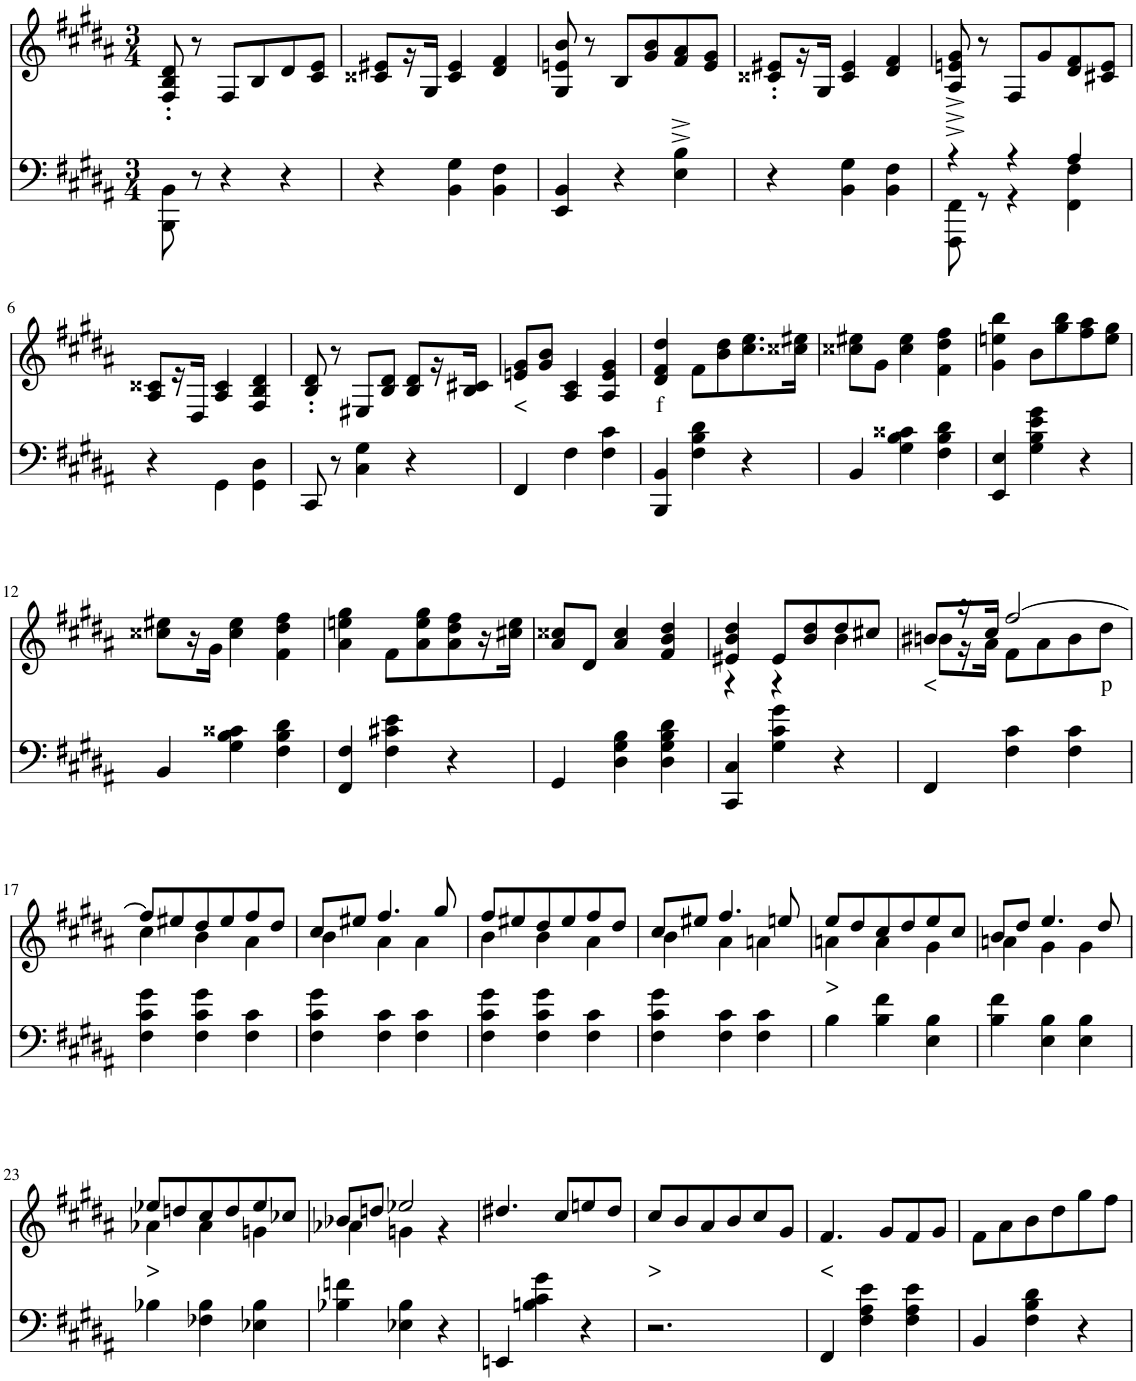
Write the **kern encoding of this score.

**kern	**kern	**text
*part2	*part1	*part1
*staff2	*staff1	*staff1
*I"Piano	*I"Piano	*
*I'Pno	*I'Pno	*
*clefF4	*clefG2	*
*k[f#c#g#d#a#]	*k[f#c#g#d#a#]	*
*B:	*B:	*
*M3/4	*M3/4	*
=1	=1	=1
8BBB\ 8BB\	8F#/' 8B/' 8d#/'	.
8r	8r	.
4r	8F#/L	.
.	8B/	.
4r	8d#/	.
.	8c#/ 8e/J	.
=2	=2	=2
4r	8c##X/ 8e#X/L	.
.	16r	.
.	16G#/JJ	.
4BB\ 4G#\	4c##/ 4e#/	.
4BB\ 4F#\	4d#/ 4f#/	.
=3	=3	=3
4EE/ 4BB/	8G#/ 8en/ 8b/	.
.	8r	.
4r	8B/L	.
.	8g#/ 8b/	.
4E\^ 4B\^	8f#/ 8a#/	.
.	8e/ 8g#/J	.
=4	=4	=4
4r	8c##X/' 8e#X/'L	.
.	16r	.
.	16G#/JJ	.
4BB\ 4G#\	4c##/ 4e#/	.
4BB\ 4F#\	4d#/ 4f#/	.
=5	=5	=5
*^	*	*
4r	8FFF#\ 8FF#\	8A#/^ 8en/^ 8g#/^	.
.	8r	8r	.
4r	4r	8F#/L	.
.	.	8g#/	.
4A#/	4FF#\ 4F#\	8d#/ 8f#/	.
.	.	8c#X/ 8e/J	.
*v	*v	*	*
!!LO:LB:g=z
=6	=6	=6
4r	8A#/ 8c##X/L	.
.	16r	.
.	16D#/JJ	.
4GG#\	4A#/ 4c##/	.
4GG#\ 4D#\	4F#/ 4B/ 4d#/	.
=7	=7	=7
8CC#/	8B/' 8d#/'	.
8r	8r	.
4C#\ 4G#\	8E#X/L	.
.	8B/ 8d#/J	.
4r	8B/ 8d#/L	.
.	16r	.
.	16B/ 16c#X/JJ	.
=8	=8	=8
!	!	!LO:LY:b
4FF#/	8en/ 8g#/L	<
.	8g#/ 8b/J	.
4F#\	4A#/ 4c#/	.
4F#\ 4c#\	4A#/ 4e/ 4g#/	.
=9	=9	=9
!	!	!LO:LY:b
4BBB/ 4BB/	4d#/ 4f#/ 4dd#/	f
4F#\ 4B\ 4d#\	8f#\L	.
.	8b\ 8dd#\	.
4r	8.cc#\ 8.ee\	.
.	16cc##X\ 16ee#X\Jk	.
=10	=10	=10
4BB/	8cc##X\ 8ee#X\L	.
.	8g#\J	.
4G#\ 4B\ 4c##X\	4cc##\ 4ee#\	.
4F#\ 4B\ 4d#\	4f#\ 4dd#\ 4ff#\	.
=11	=11	=11
4EE/ 4E/	4g#\ 4een\ 4bb\	.
4G#\ 4B\ 4e\ 4g#\	8b\L	.
.	8gg#\ 8bb\	.
4r	8ff#\ 8aa#\	.
.	8ee\ 8gg#\J	.
!!LO:LB:g=z
=12	=12	=12
4BB/	8cc##X\ 8ee#X\L	.
.	16r	.
.	16g#\JJ	.
4G#\ 4B\ 4c##X\	4cc##\ 4ee#\	.
4F#\ 4B\ 4d#\	4f#\ 4dd#\ 4ff#\	.
=13	=13	=13
4FF#/ 4F#/	4a#\ 4een\ 4gg#\	.
4F#\ 4c#X\ 4e\	8f#\L	.
.	8a#\ 8ee\ 8gg#\	.
4r	8a#\ 8dd#\ 8ff#\	.
.	16r	.
.	16cc#X\ 16ee\JJ	.
=14	=14	=14
4GG#/	8a#/ 8cc##X/L	.
.	8d#/J	.
4D#\ 4G#\ 4B\	4a#/ 4cc##/	.
4D#\ 4G#\ 4B\ 4d#\	4f#/ 4b/ 4dd#/	.
=15	=15	=15
*	*^	*
4CC#/ 4C#/	4e#X/ 4b/ 4dd#/	4r	.
4G#\ 4c#\ 4g#\	8e#/L	4r	.
.	8b/ 8dd#/	.	.
4r	8dd#/	4b\	.
.	8cc#X/J	.	.
=16	=16	=16	=16
!	!	!	!LO:LY:b
4FF#/	8b#X/L	8bn\L	<
.	16r	16r	.
.	16cc#/JJ	16a#\JJ	.
4F#\ 4c#\	[2ff#/	8f#\L	.
.	.	8a#\	.
4F#\ 4c#\	.	8b\	.
!	!	!	!LO:LY:b
.	.	8dd#\J	p
!!LO:LB:g=z	!!
=17	=17	=17	=17
4F#\ 4c#\ 4g#\	8ff#/L]	4cc#\	.
.	8ee#X/	.	.
4F#\ 4c#\ 4g#\	8dd#/	4b\	.
.	8ee#/	.	.
4F#\ 4c#\	8ff#/	4a#\	.
.	8dd#/J	.	.
=18	=18	=18	=18
4F#\ 4c#\ 4g#\	8cc#/L	4b\	.
.	8ee#X/J	.	.
4F#\ 4c#\	4.ff#/	4a#\	.
4F#\ 4c#\	.	4a#\	.
.	8gg#/	.	.
=19	=19	=19	=19
4F#\ 4c#\ 4g#\	8ff#/L	4b\	.
.	8ee#X/	.	.
4F#\ 4c#\ 4g#\	8dd#/	4b\	.
.	8ee#/	.	.
4F#\ 4c#\	8ff#/	4a#\	.
.	8dd#/J	.	.
=20	=20	=20	=20
4F#\ 4c#\ 4g#\	8cc#/L	4b\	.
.	8ee#X/J	.	.
4F#\ 4c#\	4.ff#/	4a#\	.
4F#\ 4c#\	.	4an\	.
.	8een/	.	.
=21	=21	=21	=21
!	!	!	!LO:LY:b
4B\	8ee/L	4an\	>
.	8dd#/	.	.
4B\ 4f#\	8cc#/	4a\	.
.	8dd#/	.	.
4E\ 4B\	8ee/	4g#\	.
.	8cc#/J	.	.
=22	=22	=22	=22
4B\ 4f#\	8b/L	4an\	.
.	8dd#/J	.	.
4E\ 4B\	4.ee/	4g#\	.
4E\ 4B\	.	4g#\	.
.	8dd#/	.	.
!!LO:LB:g=z	!!
=23	=23	=23	=23
!	!	!	!LO:LY:b
4B-X\	8ee-X/L	4a-X\	>
.	8ddn/	.	.
4F-X\ 4B-\	8cc#/	4a-\	.
.	8dd/	.	.
4E-X\ 4B-\	8ee-/	4gn\	.
.	8cc-X/J	.	.
=24	=24	=24	=24
4B-X\ 4fn\	8b-X/L	4a-X\	.
.	8ddn/J	.	.
4E-X\ 4B-\	2ee-X/	4gn\	.
4r	.	4r	.
*	*v	*v	*
=25	=25	=25
4EEn/	4.dd#X/	.
4Bn\ 4c#\ 4g#\	.	.
.	8cc#/L	.
4r	8een/	.
.	8dd#/J	.
=26	=26	=26
!	!	!LO:LY:b
2.r	8cc#/L	>
.	8b/	.
.	8a#/	.
.	8b/	.
.	8cc#/	.
.	8g#/J	.
=27	=27	=27
!	!	!LO:LY:b
4FF#/	4.f#/	<
4F#\ 4A#\ 4e\	.	.
.	8g#/L	.
4F#\ 4A#\ 4e\	8f#/	.
.	8g#/J	.
=28	=28	=28
4BB/	8f#\L	.
.	8a#\	.
4F#\ 4B\ 4d#\	8b\	.
.	8dd#\	.
4r	8gg#\	.
.	8ff#\J	.
=	=	=
*-	*-	*-
